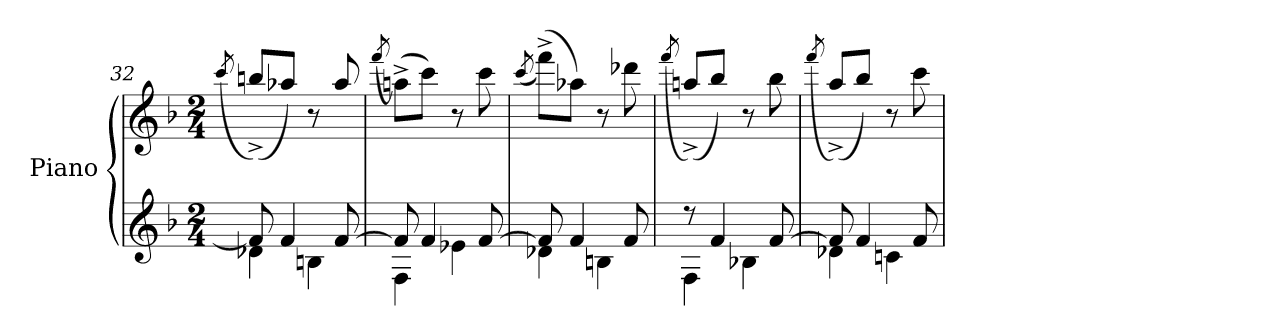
**kern	**kern
*part1	*part1
*staff2	*staff1
*I"Piano	*
*I'Pno.	*
*clefG2	*clefG2
*k[b-]	*k[b-]
*M2/4	*M2/4
=32	=32
.	(<8qccc/
*^	*
8f/]	4d-X\	(<8bbn^/L)
4f/	.	8aa-X/J)
.	4Bn\	8r
[8f/	.	8aa-/
!!LO:LB:g=z
=33	=33	=33
.	.	(<8qfff/
8f/]	4F\	(>8aan^\L)
4f/	.	8ccc\J)
.	4e-X\	8r
[8f/	.	8ccc\
=34	=34	=34
.	.	(<8qccc/
8f/]	4d-X\	(>8fff^\L)
4f/	.	8aa-X\J)
.	4Bn\	8r
8f/	.	8ddd-X\
=35	=35	=35
.	.	(<8qfff/
8r	4F\	(<8aan^/L)
4f/	.	8bb-/J)
.	4B-X\	8r
[8f/	.	8bb-\
=36	=36	=36
.	.	(<8qfff/
8f/]	4d-X\	(<8aa^/L)
4f/	.	8bb-/J)
.	4cn\	8r
8f/	.	8ccc\
*v	*v	*
=	=
*-	*-
